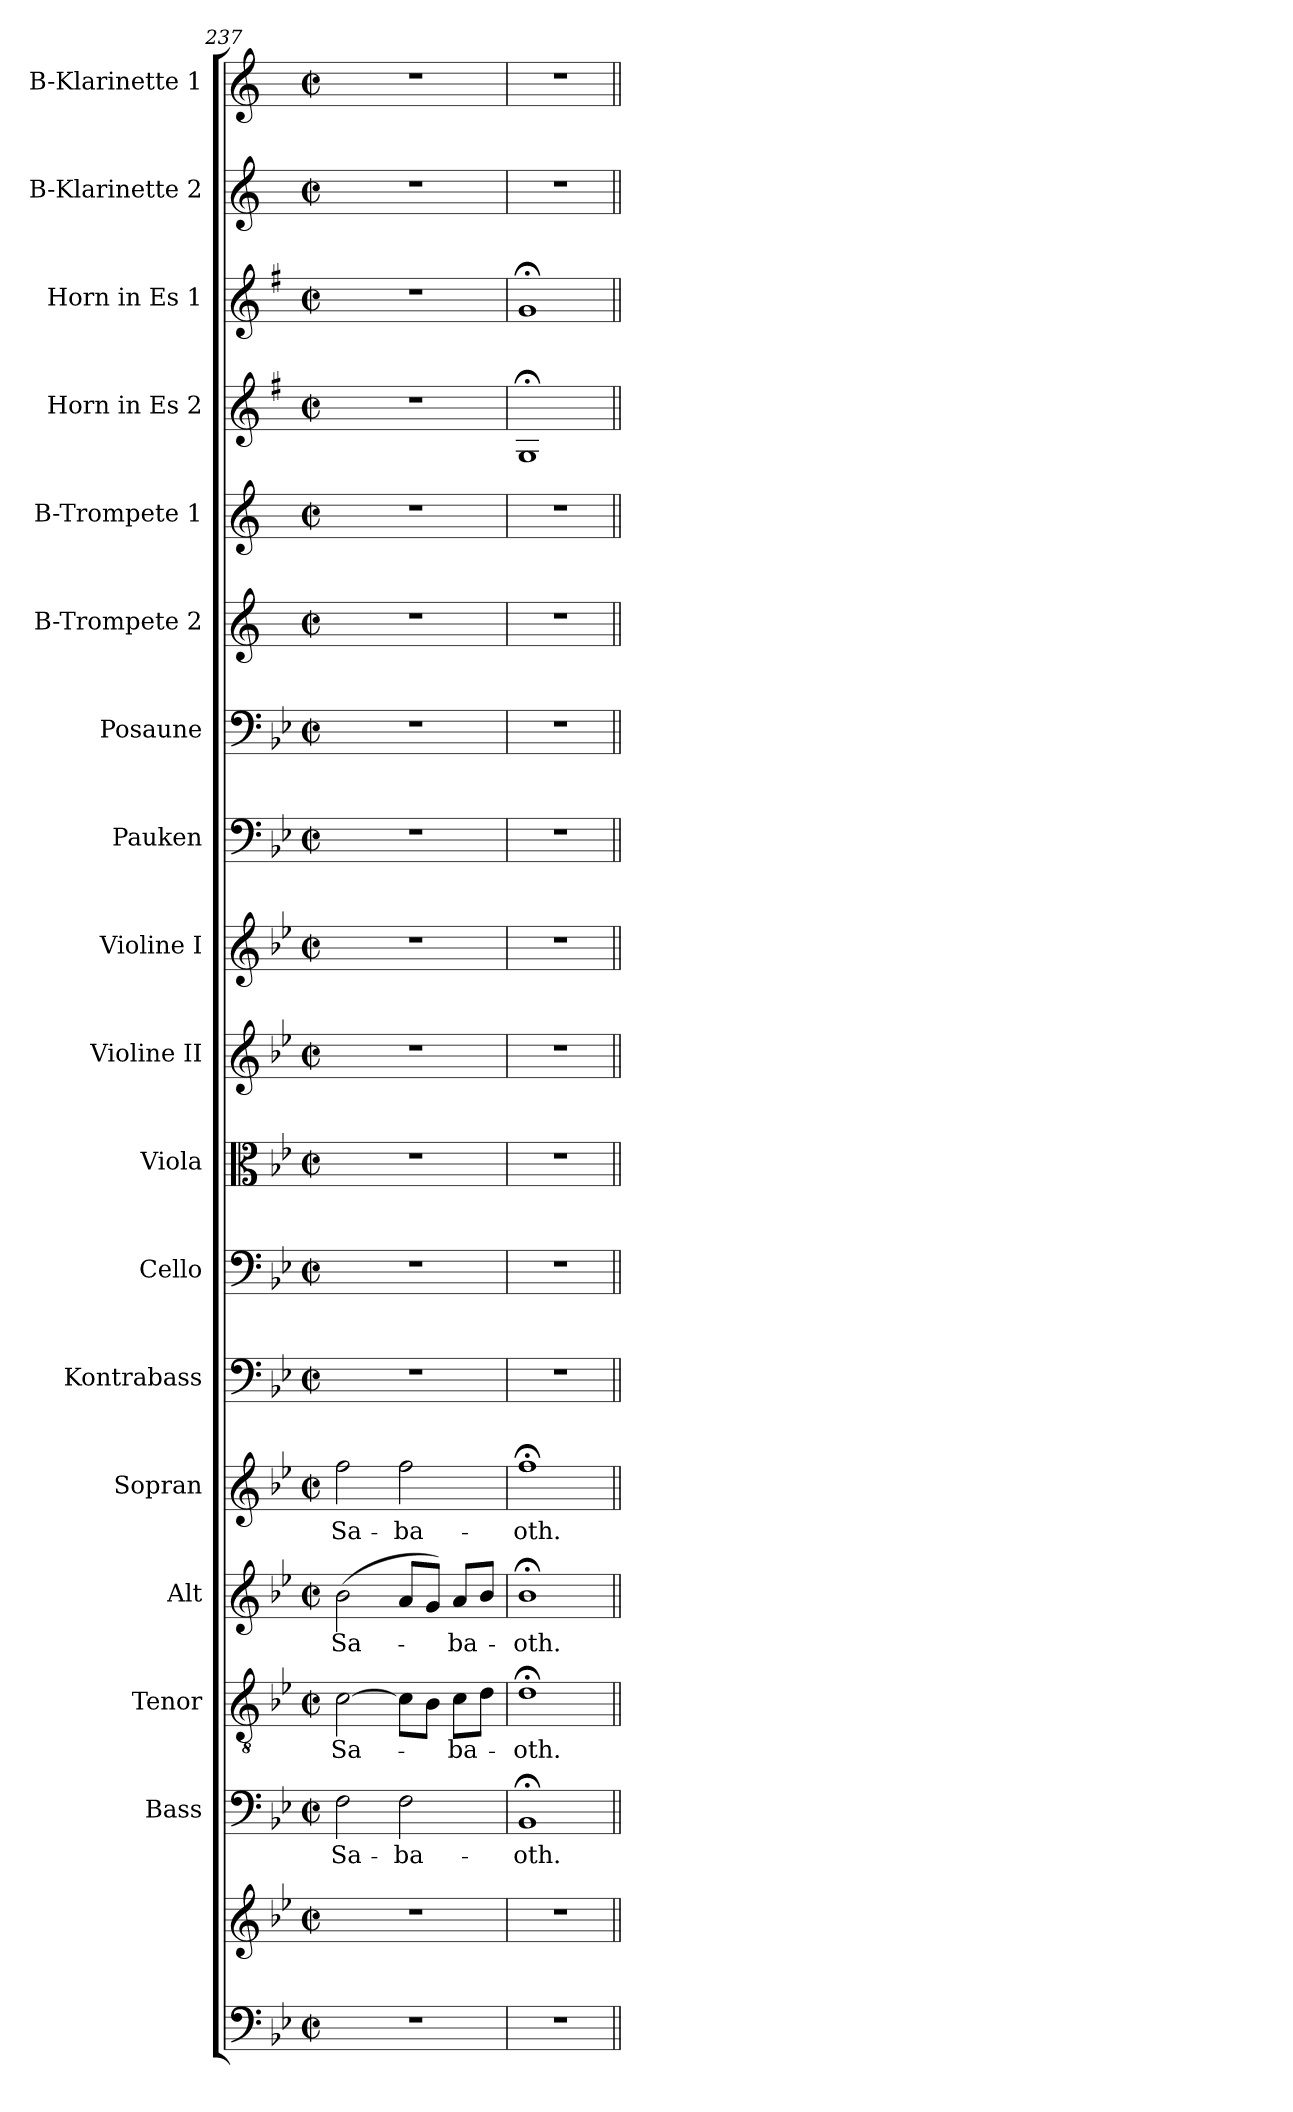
**kern	**kern	**kern	**text	**kern	**text	**kern	**text	**kern	**text	**kern	**kern	**kern	**kern	**kern	**kern	**kern	**kern	**kern	**kern	**kern	**kern	**kern
*part18	*part18	*part17	*part17	*part16	*part16	*part15	*part15	*part14	*part14	*part13	*part12	*part11	*part10	*part9	*part8	*part7	*part6	*part5	*part4	*part3	*part2	*part1
*staff19	*staff18	*staff17	*staff17	*staff16	*staff16	*staff15	*staff15	*staff14	*staff14	*staff13	*staff12	*staff11	*staff10	*staff9	*staff8	*staff7	*staff6	*staff5	*staff4	*staff3	*staff2	*staff1
*	*	*I"Bass	*	*I"Tenor	*	*I"Alt	*	*I"Sopran	*	*I"Kontrabass	*I"Cello	*I"Viola	*I"Violine II	*I"Violine I	*I"Pauken	*I"Posaune	*I"B-Trompete 2	*I"B-Trompete 1	*I"Horn in Es 2	*I"Horn in Es 1	*I"B-Klarinette 2	*I"B-Klarinette 1
*	*	*I'B.	*	*I'T.	*	*I'A.	*	*I'S.	*	*I'Kb.	*	*I'Vla.	*I'Vl. II	*I'Vl. I	*I'Pk.	*I'Pos.	*I'B Trp. 2	*I'B Trp. 1	*	*	*I'B Kl. 2	*I'B Kl. 1
*clefF4	*clefG2	*clefF4	*	*clefGv2	*	*clefG2	*	*clefG2	*	*clefF4	*clefF4	*clefC3	*clefG2	*clefG2	*clefF4	*clefF4	*clefG2	*clefG2	*clefG2	*clefG2	*clefG2	*clefG2
*	*	*	*	*	*	*	*	*	*	*ITrd7c12	*	*	*	*	*	*	*ITrd1c2	*ITrd1c2	*ITrd5c9	*ITrd5c9	*ITrd1c2	*ITrd1c2
*k[b-e-]	*k[b-e-]	*k[b-e-]	*	*k[b-e-]	*	*k[b-e-]	*	*k[b-e-]	*	*k[b-e-]	*k[b-e-]	*k[b-e-]	*k[b-e-]	*k[b-e-]	*k[b-e-]	*k[b-e-]	*k[b-e-]	*k[b-e-]	*k[b-e-]	*k[b-e-]	*k[b-e-]	*k[b-e-]
*B-:	*B-:	*B-:	*	*B-:	*	*B-:	*	*B-:	*	*B-:	*B-:	*B-:	*B-:	*B-:	*B-:	*B-:	*B-:	*B-:	*B-:	*B-:	*B-:	*B-:
*M2/2	*M2/2	*M2/2	*	*M2/2	*	*M2/2	*	*M2/2	*	*M2/2	*M2/2	*M2/2	*M2/2	*M2/2	*M2/2	*M2/2	*M2/2	*M2/2	*M2/2	*M2/2	*M2/2	*M2/2
*met(c|)	*met(c|)	*met(c|)	*	*met(c|)	*	*met(c|)	*	*met(c|)	*	*met(c|)	*met(c|)	*met(c|)	*met(c|)	*met(c|)	*met(c|)	*met(c|)	*met(c|)	*met(c|)	*met(c|)	*met(c|)	*met(c|)	*met(c|)
=237	=237	=237	=237	=237	=237	=237	=237	=237	=237	=237	=237	=237	=237	=237	=237	=237	=237	=237	=237	=237	=237	=237
!	!	!	!LO:LY:b	!	!LO:LY:b	!	!LO:LY:b	!	!LO:LY:b	!	!	!	!	!	!	!	!	!	!	!	!	!
1r	1r	2F\	Sa-	[2c\	Sa-	(>2b-\	Sa-	2ff\	Sa-	1r	1r	1r	1r	1r	1r	1r	1r	1r	1r	1r	1r	1r
!	!	!	!LO:LY:b	!	!	!	!	!	!LO:LY:b	!	!	!	!	!	!	!	!	!	!	!	!	!
.	.	2F\	-ba-	8c\L]	.	8a/L	.	2ff\	-ba-	.	.	.	.	.	.	.	.	.	.	.	.	.
.	.	.	.	8B-\J	.	8g/J)	.	.	.	.	.	.	.	.	.	.	.	.	.	.	.	.
!	!	!	!	!	!LO:LY:b	!	!LO:LY:b	!	!	!	!	!	!	!	!	!	!	!	!	!	!	!
.	.	.	.	8c\L	-ba-	8a/L	-ba-	.	.	.	.	.	.	.	.	.	.	.	.	.	.	.
.	.	.	.	8d\J	.	8b-/J	.	.	.	.	.	.	.	.	.	.	.	.	.	.	.	.
=238	=238	=238	=238	=238	=238	=238	=238	=238	=238	=238	=238	=238	=238	=238	=238	=238	=238	=238	=238	=238	=238	=238
!	!	!	!LO:LY:b	!	!LO:LY:b	!	!LO:LY:b	!	!LO:LY:b	!	!	!	!	!	!	!	!	!	!	!	!	!
1r	1r	1BB-;<	-oth.	1d;<	-oth.	1b-;<	-oth.	1ff;<	-oth.	1r	1r	1r	1r	1r	1r	1r	1r	1r	1BB-;<	1B-;<	1r	1r
=||	=||	=||	=||	=||	=||	=||	=||	=||	=||	=||	=||	=||	=||	=||	=||	=||	=||	=||	=||	=||	=||	=||
*-	*-	*-	*-	*-	*-	*-	*-	*-	*-	*-	*-	*-	*-	*-	*-	*-	*-	*-	*-	*-	*-	*-
